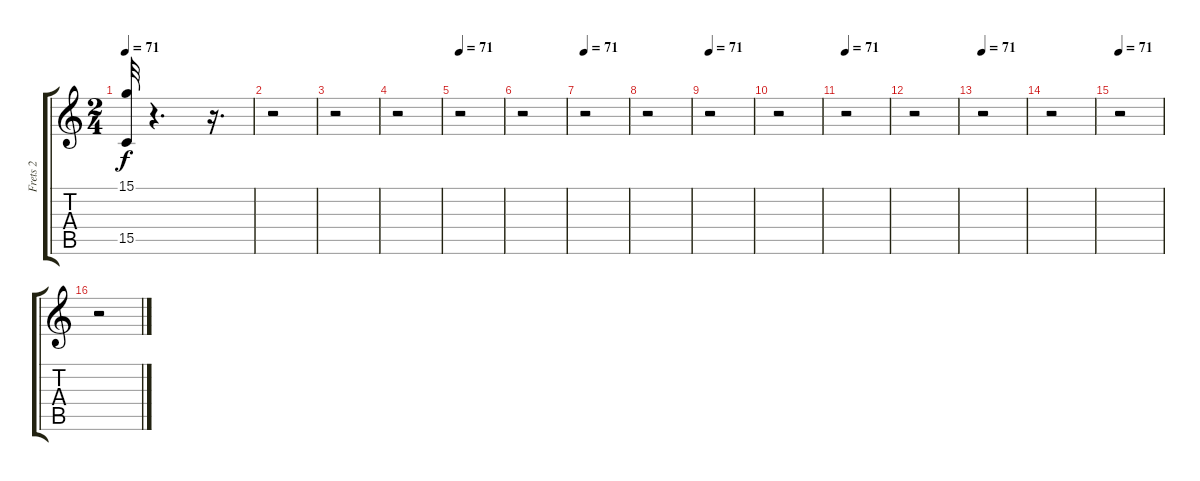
\track ("Frets 2" "Frets 2") {instrument guitarfretnoise}
\staff {score tabs}
\tuning (E4 B3 G3 D3 A2 E2) {hide}
\ts (2 4)
\tempo 71
\clef g2
\ks c
(15.1{t} 15.5{t}).32{dy f} r.4{d} r.16{d} |
r.2 |
r.2 |
r.2 |
\tempo 71
r.2 |
r.2 |
\tempo 71
r.2 |
r.2 |
\tempo 71
r.2 |
r.2 |
\tempo 71
r.2 |
r.2 |
\tempo 71
r.2 |
r.2 |
\tempo 71
r.2 |
r.2
